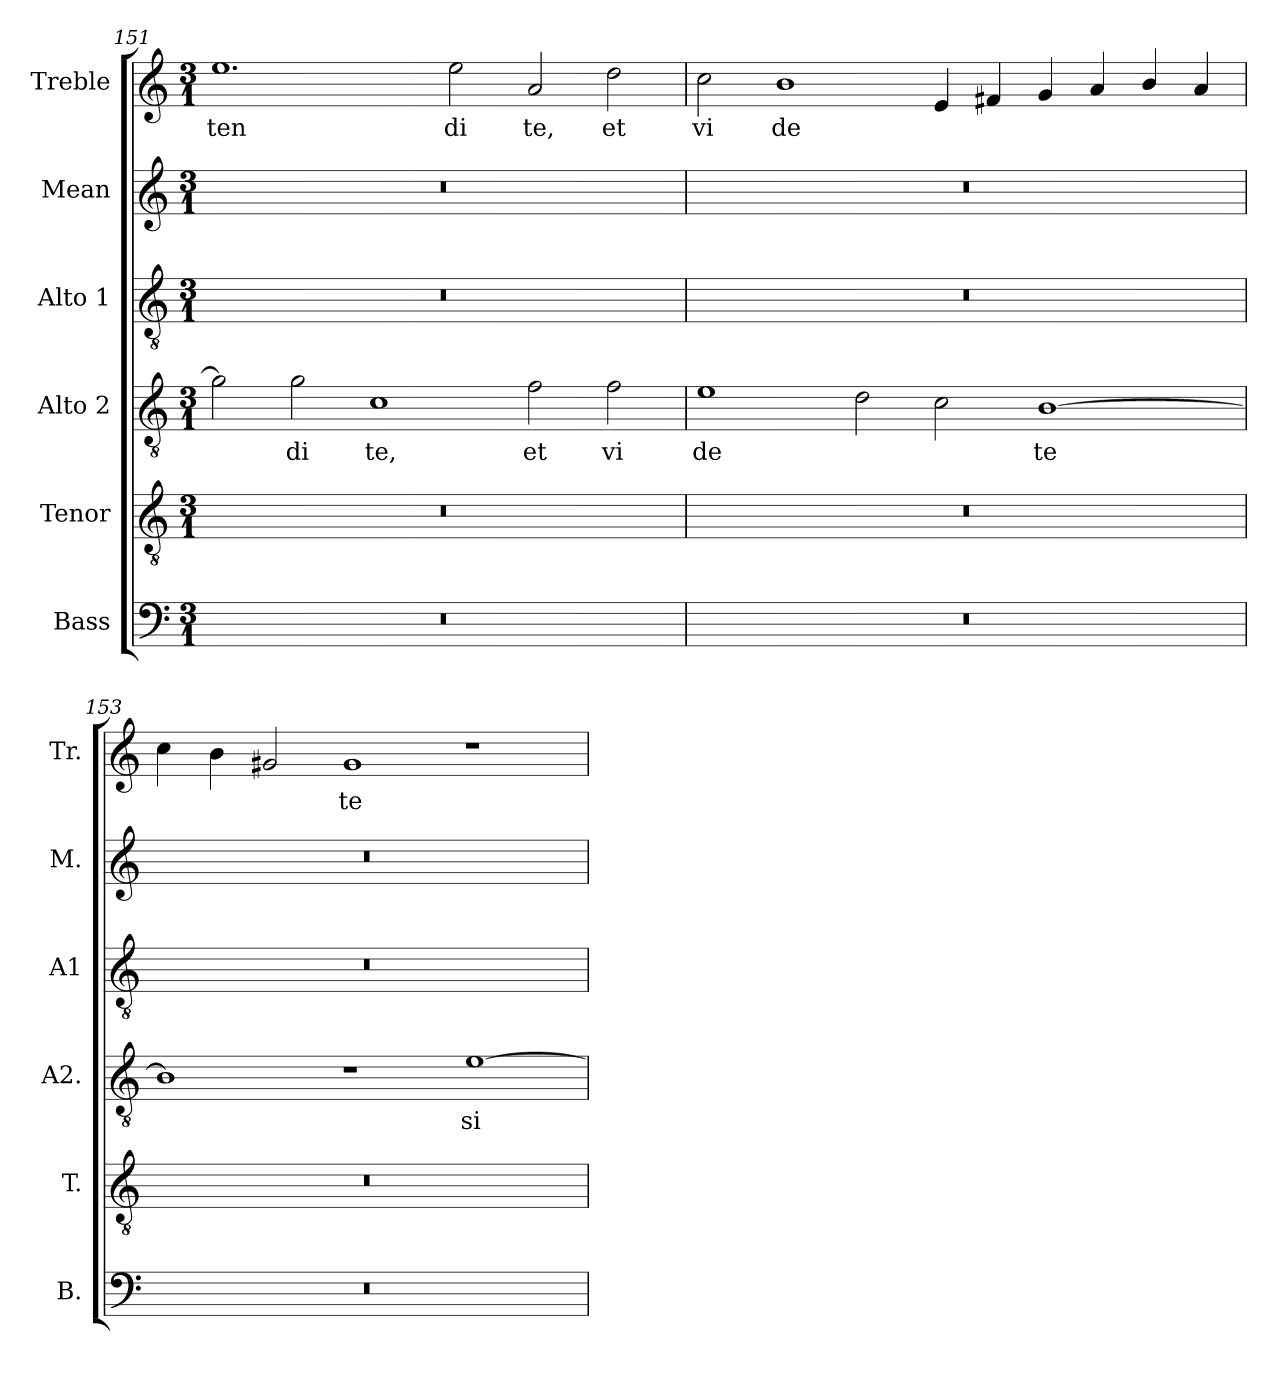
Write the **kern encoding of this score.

**kern	**kern	**kern	**text	**kern	**kern	**kern	**text
*part6	*part5	*part4	*part4	*part3	*part2	*part1	*part1
*staff6	*staff5	*staff4	*staff4	*staff3	*staff2	*staff1	*staff1
*I"Bass	*I"Tenor	*I"Alto 2	*	*I"Alto 1	*I"Mean	*I"Treble	*
*I'B.	*I'T.	*I'A2.	*	*I'A1	*I'M.	*I'Tr.	*
*clefF4	*clefGv2	*clefGv2	*	*clefGv2	*clefG2	*clefG2	*
*	*ITrd7c12	*ITrd7c12	*	*ITrd7c12	*	*	*
*k[]	*k[]	*k[]	*	*k[]	*k[]	*k[]	*
*C:	*C:	*C:	*	*C:	*C:	*C:	*
*M3/1	*M3/1	*M3/1	*	*M3/1	*M3/1	*M3/1	*
=151	=151	=151	=151	=151	=151	=151	=151
!LO:N:vis=1	!LO:N:vis=1	!	!	!LO:N:vis=1	!LO:N:vis=1	!	!
!	!	!	!	!	!	!	!LO:LY:b:color=#000000
0.r	0.r	2Gi\]	.	0.r	0.r	1.eei	ten
!	!	!	!LO:LY:b:color=#000000	!	!	!	!
.	.	2Gi\	di	.	.	.	.
!	!	!	!LO:LY:b:color=#000000	!	!	!	!
.	.	1Ci	te,	.	.	.	.
!	!	!	!	!	!	!	!LO:LY:b:color=#000000
.	.	.	.	.	.	2eei\	di
!	!	!	!LO:LY:b:color=#000000	!	!	!	!
!	!	!	!	!	!	!	!LO:LY:b:color=#000000
.	.	2Fi\	et	.	.	2ai/	te,
!	!	!	!LO:LY:b:color=#000000	!	!	!	!
!	!	!	!	!	!	!	!LO:LY:b:color=#000000
.	.	2Fi\	vi	.	.	2ddi\	et
=152	=152	=152	=152	=152	=152	=152	=152
!LO:N:vis=1	!LO:N:vis=1	!	!	!	!	!	!
!	!	!	!LO:LY:b:color=#000000	!LO:N:vis=1	!LO:N:vis=1	!	!
!	!	!	!	!	!	!	!LO:LY:b:color=#000000
0.r	0.r	1Ei	de	0.r	0.r	2cci\	vi
!	!	!	!	!	!	!	!LO:LY:b:color=#000000
.	.	.	.	.	.	1bi	de
.	.	2Di\	.	.	.	.	.
.	.	2Ci\	.	.	.	4ei/	.
.	.	.	.	.	.	4f#Xi/	.
!	!	!	!LO:LY:b:color=#000000	!	!	!	!
.	.	[>1BBi	te	.	.	4gi/	.
.	.	.	.	.	.	4ai/	.
.	.	.	.	.	.	4bi/	.
.	.	.	.	.	.	4ai/	.
=153	=153	=153	=153	=153	=153	=153	=153
!LO:N:vis=1	!LO:N:vis=1	!	!	!LO:N:vis=1	!LO:N:vis=1	!	!
0.r	0.r	1BBi]	.	0.r	0.r	4cci\	.
.	.	.	.	.	.	4bi\	.
.	.	.	.	.	.	2g#Xi/	.
!	!	!	!	!	!	!	!LO:LY:b:color=#000000
.	.	1r	.	.	.	1g#i	te
!	!	!	!LO:LY:b:color=#000000	!	!	!	!
.	.	[>1Ei	si	.	.	1r	.
=	=	=	=	=	=	=	=
*-	*-	*-	*-	*-	*-	*-	*-
